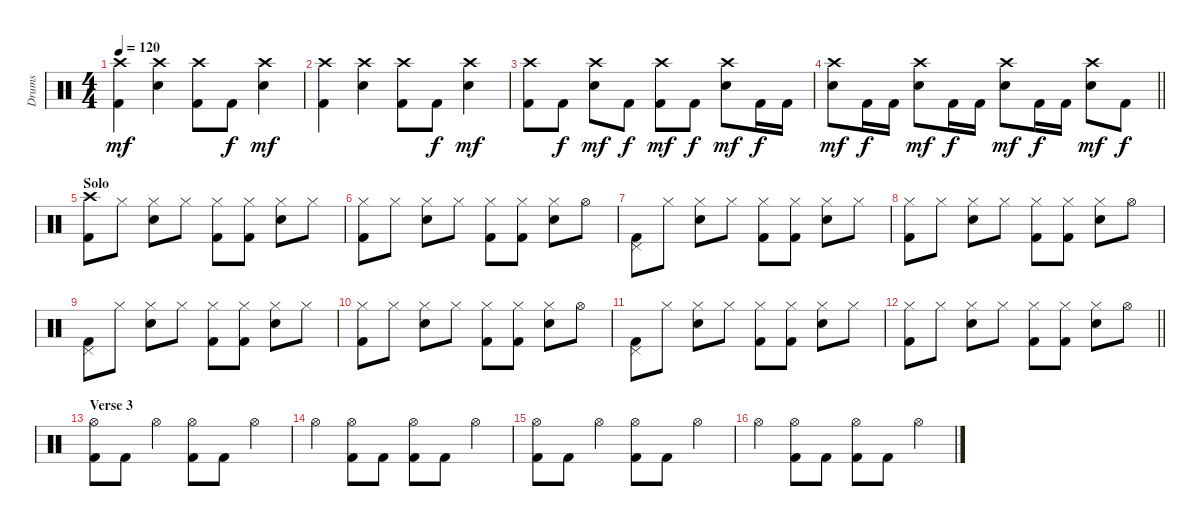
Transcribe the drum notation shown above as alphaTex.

\track ("Drums" "Drums") {instrument percussion}
\staff {score}
\articulation defaults
\ts (4 4)
\tempo 120
\clef neutral
\ks c
("Kick (hit) 2" "Crash high (hit)").4{dy mf} ("Electric Snare (hit)" "Crash high (hit)").4 ("Kick (hit) 2" "Crash high (hit)").8 "Kick (hit) 2".8{dy f} ("Electric Snare (hit)" "Crash high (hit)").4{dy mf} |
("Kick (hit) 2" "Crash high (hit)").4 ("Electric Snare (hit)" "Crash high (hit)").4 ("Kick (hit) 2" "Crash high (hit)").8 "Kick (hit) 2".8{dy f} ("Electric Snare (hit)" "Crash high (hit)").4{dy mf} |
("Kick (hit) 2" "Crash high (hit)").8 "Kick (hit) 2".8{dy f} ("Electric Snare (hit)" "Crash high (hit)").8{dy mf} "Kick (hit) 2".8{dy f} ("Kick (hit) 2" "Crash high (hit)").8{dy mf} "Kick (hit) 2".8{dy f} ("Electric Snare (hit)" "Crash high (hit)").8{dy mf} "Kick (hit) 2".16{dy f} "Kick (hit) 2".16 |
\barLineRight lightlight
("Electric Snare (hit)" "Crash high (hit)").8{dy mf} "Kick (hit) 2".16{dy f} "Kick (hit) 2".16 ("Electric Snare (hit)" "Crash high (hit)").8{dy mf} "Kick (hit) 2".16{dy f} "Kick (hit) 2".16 ("Electric Snare (hit)" "Crash high (hit)").8{dy mf} "Kick (hit) 2".16{dy f} "Kick (hit) 2".16 ("Electric Snare (hit)" "Crash high (hit)").8{dy mf} "Kick (hit) 2".8{dy f} |
\section ("" "Solo")
("Kick (hit) 2" "Crash high (hit)").8 "Hi-Hat (closed)".8 ("Electric Snare (hit)" "Hi-Hat (closed)").8 "Hi-Hat (closed)".8 ("Kick (hit) 2" "Hi-Hat (closed)").8 ("Kick (hit) 2" "Hi-Hat (closed)").8 ("Electric Snare (hit)" "Hi-Hat (closed)").8 "Hi-Hat (closed)".8 |
("Kick (hit) 2" "Hi-Hat (closed)").8 "Hi-Hat (closed)".8 ("Electric Snare (hit)" "Hi-Hat (closed)").8 "Hi-Hat (closed)".8 ("Kick (hit) 2" "Hi-Hat (closed)").8 ("Kick (hit) 2" "Hi-Hat (closed)").8 ("Electric Snare (hit)" "Hi-Hat (closed)").8 "Hi-Hat (open)".8 |
("Kick (hit) 2" "Pedal Hi-Hat (hit)").8 "Hi-Hat (closed)".8 ("Electric Snare (hit)" "Hi-Hat (closed)").8 "Hi-Hat (closed)".8 ("Kick (hit) 2" "Hi-Hat (closed)").8 ("Kick (hit) 2" "Hi-Hat (closed)").8 ("Electric Snare (hit)" "Hi-Hat (closed)").8 "Hi-Hat (closed)".8 |
("Kick (hit) 2" "Hi-Hat (closed)").8 "Hi-Hat (closed)".8 ("Electric Snare (hit)" "Hi-Hat (closed)").8 "Hi-Hat (closed)".8 ("Kick (hit) 2" "Hi-Hat (closed)").8 ("Kick (hit) 2" "Hi-Hat (closed)").8 ("Electric Snare (hit)" "Hi-Hat (closed)").8 "Hi-Hat (open)".8 |
("Kick (hit) 2" "Pedal Hi-Hat (hit)").8 "Hi-Hat (closed)".8 ("Electric Snare (hit)" "Hi-Hat (closed)").8 "Hi-Hat (closed)".8 ("Kick (hit) 2" "Hi-Hat (closed)").8 ("Kick (hit) 2" "Hi-Hat (closed)").8 ("Electric Snare (hit)" "Hi-Hat (closed)").8 "Hi-Hat (closed)".8 |
("Kick (hit) 2" "Hi-Hat (closed)").8 "Hi-Hat (closed)".8 ("Electric Snare (hit)" "Hi-Hat (closed)").8 "Hi-Hat (closed)".8 ("Kick (hit) 2" "Hi-Hat (closed)").8 ("Kick (hit) 2" "Hi-Hat (closed)").8 ("Electric Snare (hit)" "Hi-Hat (closed)").8 "Hi-Hat (open)".8 |
("Kick (hit) 2" "Pedal Hi-Hat (hit)").8 "Hi-Hat (closed)".8 ("Electric Snare (hit)" "Hi-Hat (closed)").8 "Hi-Hat (closed)".8 ("Kick (hit) 2" "Hi-Hat (closed)").8 ("Kick (hit) 2" "Hi-Hat (closed)").8 ("Electric Snare (hit)" "Hi-Hat (closed)").8 "Hi-Hat (closed)".8 |
\barLineRight lightlight
("Kick (hit) 2" "Hi-Hat (closed)").8 "Hi-Hat (closed)".8 ("Electric Snare (hit)" "Hi-Hat (closed)").8 "Hi-Hat (closed)".8 ("Kick (hit) 2" "Hi-Hat (closed)").8 ("Kick (hit) 2" "Hi-Hat (closed)").8 ("Electric Snare (hit)" "Hi-Hat (closed)").8 "Hi-Hat (open)".8 |
\section ("" "Verse 3")
("Kick (hit) 2" "Hi-Hat (open)").8 "Kick (hit) 2".8 "Hi-Hat (open)".4 ("Kick (hit) 2" "Hi-Hat (open)").8 "Kick (hit) 2".8 "Hi-Hat (open)".4 |
"Hi-Hat (open)".4 ("Kick (hit) 2" "Hi-Hat (open)").8 "Kick (hit) 2".8 ("Kick (hit) 2" "Hi-Hat (open)").8 "Kick (hit) 2".8 "Hi-Hat (open)".4 |
("Kick (hit) 2" "Hi-Hat (open)").8 "Kick (hit) 2".8 "Hi-Hat (open)".4 ("Kick (hit) 2" "Hi-Hat (open)").8 "Kick (hit) 2".8 "Hi-Hat (open)".4 |
"Hi-Hat (open)".4 ("Kick (hit) 2" "Hi-Hat (open)").8 "Kick (hit) 2".8 ("Kick (hit) 2" "Hi-Hat (open)").8 "Kick (hit) 2".8 "Hi-Hat (open)".4
